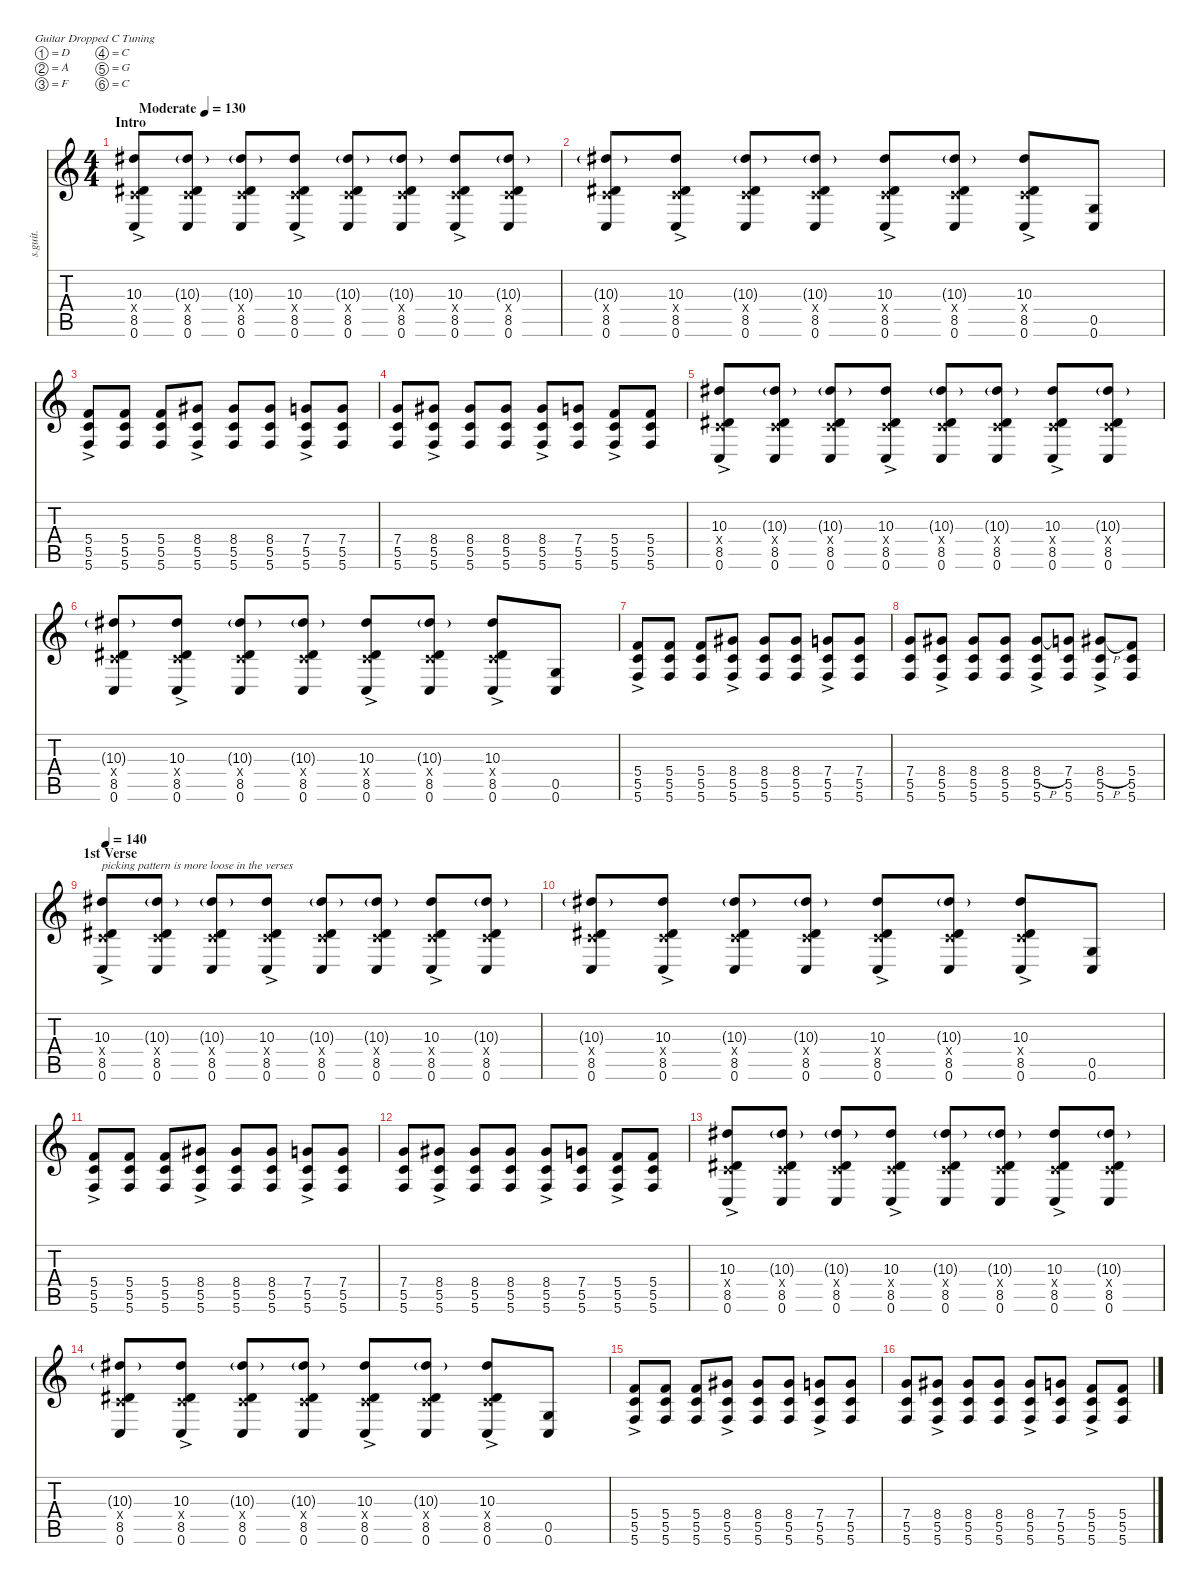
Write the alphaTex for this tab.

\defaultSystemsLayout 4
\hideDynamics
\bracketExtendMode nobrackets
\track ("Chino Moreno" "s.guit.") {instrument overdrivenguitar}
\staff {score tabs}
\tuning (D4 A3 F3 C3 G2 C2)
\ts (4 4)
\beaming (8 2 2 2 2)
\section ("" "Intro")
\tempo (130 "Moderate")
\clef g2
\ks c
(10.3{ac acc #} 8.5{ac acc #} 0.6{ac} 0.4{x}).8{lyrics (0 "") lyrics (1 "") lyrics (2 "") lyrics (3 "") lyrics (4 "") dy fff instrument overdrivenguitar} (10.3{g acc #} 8.5{acc #} 0.6 0.4{x}).8{lyrics (0 "") lyrics (1 "") lyrics (2 "") lyrics (3 "") lyrics (4 "")} (10.3{g acc #} 8.5{acc #} 0.6 0.4{x}).8{lyrics (0 "") lyrics (1 "") lyrics (2 "") lyrics (3 "") lyrics (4 "")} (10.3{ac acc #} 8.5{ac acc #} 0.6{ac} 0.4{x}).8{lyrics (0 "") lyrics (1 "") lyrics (2 "") lyrics (3 "") lyrics (4 "")} (10.3{g acc #} 8.5{acc #} 0.6 0.4{x}).8{lyrics (0 "") lyrics (1 "") lyrics (2 "") lyrics (3 "") lyrics (4 "")} (10.3{g acc #} 8.5{acc #} 0.6 0.4{x}).8{lyrics (0 "") lyrics (1 "") lyrics (2 "") lyrics (3 "") lyrics (4 "")} (10.3{ac acc #} 8.5{ac acc #} 0.6{ac} 0.4{x}).8{lyrics (0 "") lyrics (1 "") lyrics (2 "") lyrics (3 "") lyrics (4 "")} (10.3{g acc #} 8.5{acc #} 0.6 0.4{x}).8{lyrics (0 "") lyrics (1 "") lyrics (2 "") lyrics (3 "") lyrics (4 "")} |
(10.3{g acc #} 8.5{acc #} 0.6 0.4{x}).8{lyrics (0 "") lyrics (1 "") lyrics (2 "") lyrics (3 "") lyrics (4 "")} (10.3{ac acc #} 8.5{ac acc #} 0.6{ac} 0.4{x}).8{lyrics (0 "") lyrics (1 "") lyrics (2 "") lyrics (3 "") lyrics (4 "")} (10.3{g acc #} 8.5{acc #} 0.6 0.4{x}).8{lyrics (0 "") lyrics (1 "") lyrics (2 "") lyrics (3 "") lyrics (4 "")} (10.3{g acc #} 8.5{acc #} 0.6 0.4{x}).8{lyrics (0 "") lyrics (1 "") lyrics (2 "") lyrics (3 "") lyrics (4 "")} (10.3{ac acc #} 8.5{ac acc #} 0.6{ac} 0.4{x}).8{lyrics (0 "") lyrics (1 "") lyrics (2 "") lyrics (3 "") lyrics (4 "")} (10.3{g acc #} 8.5{acc #} 0.6 0.4{x}).8{lyrics (0 "") lyrics (1 "") lyrics (2 "") lyrics (3 "") lyrics (4 "")} (10.3{ac acc #} 8.5{ac acc #} 0.6{ac} 0.4{x}).8{lyrics (0 "") lyrics (1 "") lyrics (2 "") lyrics (3 "") lyrics (4 "")} (0.5 0.6).8{lyrics (0 "") lyrics (1 "") lyrics (2 "") lyrics (3 "") lyrics (4 "")} |
(5.4{ac} 5.5{ac} 5.6{ac}).8{lyrics (0 "") lyrics (1 "") lyrics (2 "") lyrics (3 "") lyrics (4 "")} (5.4 5.5 5.6).8{lyrics (0 "") lyrics (1 "") lyrics (2 "") lyrics (3 "") lyrics (4 "")} (5.4 5.5 5.6).8{lyrics (0 "") lyrics (1 "") lyrics (2 "") lyrics (3 "") lyrics (4 "")} (8.4{ac acc #} 5.5{ac} 5.6{ac}).8{lyrics (0 "") lyrics (1 "") lyrics (2 "") lyrics (3 "") lyrics (4 "")} (8.4{acc #} 5.5 5.6).8{lyrics (0 "") lyrics (1 "") lyrics (2 "") lyrics (3 "") lyrics (4 "")} (8.4{acc #} 5.5 5.6).8{lyrics (0 "") lyrics (1 "") lyrics (2 "") lyrics (3 "") lyrics (4 "")} (7.4{ac} 5.5{ac} 5.6{ac}).8{lyrics (0 "") lyrics (1 "") lyrics (2 "") lyrics (3 "") lyrics (4 "")} (7.4 5.5 5.6).8{lyrics (0 "") lyrics (1 "") lyrics (2 "") lyrics (3 "") lyrics (4 "")} |
(7.4 5.5 5.6).8{lyrics (0 "") lyrics (1 "") lyrics (2 "") lyrics (3 "") lyrics (4 "")} (8.4{ac acc #} 5.5{ac} 5.6{ac}).8{lyrics (0 "") lyrics (1 "") lyrics (2 "") lyrics (3 "") lyrics (4 "")} (8.4{acc #} 5.5 5.6).8{lyrics (0 "") lyrics (1 "") lyrics (2 "") lyrics (3 "") lyrics (4 "")} (8.4{acc #} 5.5 5.6).8{lyrics (0 "") lyrics (1 "") lyrics (2 "") lyrics (3 "") lyrics (4 "")} (8.4{ac acc #} 5.5{ac} 5.6{ac}).8{lyrics (0 "") lyrics (1 "") lyrics (2 "") lyrics (3 "") lyrics (4 "")} (7.4 5.5 5.6).8{lyrics (0 "") lyrics (1 "") lyrics (2 "") lyrics (3 "") lyrics (4 "")} (5.4{ac} 5.5{ac} 5.6{ac}).8{lyrics (0 "") lyrics (1 "") lyrics (2 "") lyrics (3 "") lyrics (4 "")} (5.4 5.5 5.6).8{lyrics (0 "") lyrics (1 "") lyrics (2 "") lyrics (3 "") lyrics (4 "")} |
(10.3{ac acc #} 8.5{ac acc #} 0.6{ac} 0.4{x}).8{lyrics (0 "") lyrics (1 "") lyrics (2 "") lyrics (3 "") lyrics (4 "")} (10.3{g acc #} 8.5{acc #} 0.6 0.4{x}).8{lyrics (0 "") lyrics (1 "") lyrics (2 "") lyrics (3 "") lyrics (4 "")} (10.3{g acc #} 8.5{acc #} 0.6 0.4{x}).8{lyrics (0 "") lyrics (1 "") lyrics (2 "") lyrics (3 "") lyrics (4 "")} (10.3{ac acc #} 8.5{ac acc #} 0.6{ac} 0.4{x}).8{lyrics (0 "") lyrics (1 "") lyrics (2 "") lyrics (3 "") lyrics (4 "")} (10.3{g acc #} 8.5{acc #} 0.6 0.4{x}).8{lyrics (0 "") lyrics (1 "") lyrics (2 "") lyrics (3 "") lyrics (4 "")} (10.3{g acc #} 8.5{acc #} 0.6 0.4{x}).8{lyrics (0 "") lyrics (1 "") lyrics (2 "") lyrics (3 "") lyrics (4 "")} (10.3{ac acc #} 8.5{ac acc #} 0.6{ac} 0.4{x}).8{lyrics (0 "") lyrics (1 "") lyrics (2 "") lyrics (3 "") lyrics (4 "")} (10.3{g acc #} 8.5{acc #} 0.6 0.4{x}).8{lyrics (0 "") lyrics (1 "") lyrics (2 "") lyrics (3 "") lyrics (4 "")} |
(10.3{g acc #} 8.5{acc #} 0.6 0.4{x}).8{lyrics (0 "") lyrics (1 "") lyrics (2 "") lyrics (3 "") lyrics (4 "")} (10.3{ac acc #} 8.5{ac acc #} 0.6{ac} 0.4{x}).8{lyrics (0 "") lyrics (1 "") lyrics (2 "") lyrics (3 "") lyrics (4 "")} (10.3{g acc #} 8.5{acc #} 0.6 0.4{x}).8{lyrics (0 "") lyrics (1 "") lyrics (2 "") lyrics (3 "") lyrics (4 "")} (10.3{g acc #} 8.5{acc #} 0.6 0.4{x}).8{lyrics (0 "") lyrics (1 "") lyrics (2 "") lyrics (3 "") lyrics (4 "")} (10.3{ac acc #} 8.5{ac acc #} 0.6{ac} 0.4{x}).8{lyrics (0 "") lyrics (1 "") lyrics (2 "") lyrics (3 "") lyrics (4 "")} (10.3{g acc #} 8.5{acc #} 0.6 0.4{x}).8{lyrics (0 "") lyrics (1 "") lyrics (2 "") lyrics (3 "") lyrics (4 "")} (10.3{ac acc #} 8.5{ac acc #} 0.6{ac} 0.4{x}).8{lyrics (0 "") lyrics (1 "") lyrics (2 "") lyrics (3 "") lyrics (4 "")} (0.5 0.6).8{lyrics (0 "") lyrics (1 "") lyrics (2 "") lyrics (3 "") lyrics (4 "")} |
(5.4{ac} 5.5{ac} 5.6{ac}).8{lyrics (0 "") lyrics (1 "") lyrics (2 "") lyrics (3 "") lyrics (4 "")} (5.4 5.5 5.6).8{lyrics (0 "") lyrics (1 "") lyrics (2 "") lyrics (3 "") lyrics (4 "")} (5.4 5.5 5.6).8{lyrics (0 "") lyrics (1 "") lyrics (2 "") lyrics (3 "") lyrics (4 "")} (8.4{ac acc #} 5.5{ac} 5.6{ac}).8{lyrics (0 "") lyrics (1 "") lyrics (2 "") lyrics (3 "") lyrics (4 "")} (8.4{acc #} 5.5 5.6).8{lyrics (0 "") lyrics (1 "") lyrics (2 "") lyrics (3 "") lyrics (4 "")} (8.4{acc #} 5.5 5.6).8{lyrics (0 "") lyrics (1 "") lyrics (2 "") lyrics (3 "") lyrics (4 "")} (7.4{ac} 5.5{ac} 5.6{ac}).8{lyrics (0 "") lyrics (1 "") lyrics (2 "") lyrics (3 "") lyrics (4 "")} (7.4 5.5 5.6).8{lyrics (0 "") lyrics (1 "") lyrics (2 "") lyrics (3 "") lyrics (4 "")} |
(7.4 5.5 5.6).8{lyrics (0 "") lyrics (1 "") lyrics (2 "") lyrics (3 "") lyrics (4 "")} (8.4{ac acc #} 5.5{ac} 5.6{ac}).8{lyrics (0 "") lyrics (1 "") lyrics (2 "") lyrics (3 "") lyrics (4 "")} (8.4{acc #} 5.5 5.6).8{lyrics (0 "") lyrics (1 "") lyrics (2 "") lyrics (3 "") lyrics (4 "")} (8.4{acc #} 5.5 5.6).8{lyrics (0 "") lyrics (1 "") lyrics (2 "") lyrics (3 "") lyrics (4 "")} (8.4{h ac acc #} 5.5{ac} 5.6{ac}).8{lyrics (0 "") lyrics (1 "") lyrics (2 "") lyrics (3 "") lyrics (4 "")} (7.4 5.5 5.6).8{lyrics (0 "") lyrics (1 "") lyrics (2 "") lyrics (3 "") lyrics (4 "")} (8.4{h acc #} 5.5{ac} 5.6{ac}).8{lyrics (0 "") lyrics (1 "") lyrics (2 "") lyrics (3 "") lyrics (4 "")} (5.4 5.5 5.6).8{lyrics (0 "") lyrics (1 "") lyrics (2 "") lyrics (3 "") lyrics (4 "")} |
\section ("" "1st Verse")
\tempo 140
(10.3{ac acc #} 8.5{ac acc #} 0.6{ac} 0.4{x}).8{txt "picking pattern is more loose in the verses" lyrics (0 "") lyrics (1 "") lyrics (2 "") lyrics (3 "") lyrics (4 "")} (10.3{g acc #} 8.5{acc #} 0.6 0.4{x}).8{lyrics (0 "") lyrics (1 "") lyrics (2 "") lyrics (3 "") lyrics (4 "")} (10.3{g acc #} 8.5{acc #} 0.6 0.4{x}).8{lyrics (0 "") lyrics (1 "") lyrics (2 "") lyrics (3 "") lyrics (4 "")} (10.3{ac acc #} 8.5{ac acc #} 0.6{ac} 0.4{x}).8{lyrics (0 "") lyrics (1 "") lyrics (2 "") lyrics (3 "") lyrics (4 "")} (10.3{g acc #} 8.5{acc #} 0.6 0.4{x}).8{lyrics (0 "") lyrics (1 "") lyrics (2 "") lyrics (3 "") lyrics (4 "")} (10.3{g acc #} 8.5{acc #} 0.6 0.4{x}).8{lyrics (0 "") lyrics (1 "") lyrics (2 "") lyrics (3 "") lyrics (4 "")} (10.3{ac acc #} 8.5{ac acc #} 0.6{ac} 0.4{x}).8{lyrics (0 "") lyrics (1 "") lyrics (2 "") lyrics (3 "") lyrics (4 "")} (10.3{g acc #} 8.5{acc #} 0.6 0.4{x}).8{lyrics (0 "") lyrics (1 "") lyrics (2 "") lyrics (3 "") lyrics (4 "")} |
(10.3{g acc #} 8.5{acc #} 0.6 0.4{x}).8{lyrics (0 "") lyrics (1 "") lyrics (2 "") lyrics (3 "") lyrics (4 "")} (10.3{ac acc #} 8.5{ac acc #} 0.6{ac} 0.4{x}).8{lyrics (0 "") lyrics (1 "") lyrics (2 "") lyrics (3 "") lyrics (4 "")} (10.3{g acc #} 8.5{acc #} 0.6 0.4{x}).8{lyrics (0 "") lyrics (1 "") lyrics (2 "") lyrics (3 "") lyrics (4 "")} (10.3{g acc #} 8.5{acc #} 0.6 0.4{x}).8{lyrics (0 "") lyrics (1 "") lyrics (2 "") lyrics (3 "") lyrics (4 "")} (10.3{ac acc #} 8.5{ac acc #} 0.6{ac} 0.4{x}).8{lyrics (0 "") lyrics (1 "") lyrics (2 "") lyrics (3 "") lyrics (4 "")} (10.3{g acc #} 8.5{acc #} 0.6 0.4{x}).8{lyrics (0 "") lyrics (1 "") lyrics (2 "") lyrics (3 "") lyrics (4 "")} (10.3{ac acc #} 8.5{ac acc #} 0.6{ac} 0.4{x}).8{lyrics (0 "") lyrics (1 "") lyrics (2 "") lyrics (3 "") lyrics (4 "")} (0.5 0.6).8{lyrics (0 "") lyrics (1 "") lyrics (2 "") lyrics (3 "") lyrics (4 "")} |
(5.4{ac} 5.5{ac} 5.6{ac}).8{lyrics (0 "") lyrics (1 "") lyrics (2 "") lyrics (3 "") lyrics (4 "")} (5.4 5.5 5.6).8{lyrics (0 "") lyrics (1 "") lyrics (2 "") lyrics (3 "") lyrics (4 "")} (5.4 5.5 5.6).8{lyrics (0 "") lyrics (1 "") lyrics (2 "") lyrics (3 "") lyrics (4 "")} (8.4{ac acc #} 5.5{ac} 5.6{ac}).8{lyrics (0 "") lyrics (1 "") lyrics (2 "") lyrics (3 "") lyrics (4 "")} (8.4{acc #} 5.5 5.6).8{lyrics (0 "") lyrics (1 "") lyrics (2 "") lyrics (3 "") lyrics (4 "")} (8.4{acc #} 5.5 5.6).8{lyrics (0 "") lyrics (1 "") lyrics (2 "") lyrics (3 "") lyrics (4 "")} (7.4{ac} 5.5{ac} 5.6{ac}).8{lyrics (0 "") lyrics (1 "") lyrics (2 "") lyrics (3 "") lyrics (4 "")} (7.4 5.5 5.6).8{lyrics (0 "") lyrics (1 "") lyrics (2 "") lyrics (3 "") lyrics (4 "")} |
(7.4 5.5 5.6).8{lyrics (0 "") lyrics (1 "") lyrics (2 "") lyrics (3 "") lyrics (4 "")} (8.4{ac acc #} 5.5{ac} 5.6{ac}).8{lyrics (0 "") lyrics (1 "") lyrics (2 "") lyrics (3 "") lyrics (4 "")} (8.4{acc #} 5.5 5.6).8{lyrics (0 "") lyrics (1 "") lyrics (2 "") lyrics (3 "") lyrics (4 "")} (8.4{acc #} 5.5 5.6).8{lyrics (0 "") lyrics (1 "") lyrics (2 "") lyrics (3 "") lyrics (4 "")} (8.4{ac acc #} 5.5{ac} 5.6{ac}).8{lyrics (0 "") lyrics (1 "") lyrics (2 "") lyrics (3 "") lyrics (4 "")} (7.4 5.5 5.6).8{lyrics (0 "") lyrics (1 "") lyrics (2 "") lyrics (3 "") lyrics (4 "")} (5.4{ac} 5.5{ac} 5.6{ac}).8{lyrics (0 "") lyrics (1 "") lyrics (2 "") lyrics (3 "") lyrics (4 "")} (5.4 5.5 5.6).8{lyrics (0 "") lyrics (1 "") lyrics (2 "") lyrics (3 "") lyrics (4 "")} |
(10.3{ac acc #} 8.5{ac acc #} 0.6{ac} 0.4{x}).8{lyrics (0 "") lyrics (1 "") lyrics (2 "") lyrics (3 "") lyrics (4 "")} (10.3{g acc #} 8.5{acc #} 0.6 0.4{x}).8{lyrics (0 "") lyrics (1 "") lyrics (2 "") lyrics (3 "") lyrics (4 "")} (10.3{g acc #} 8.5{acc #} 0.6 0.4{x}).8{lyrics (0 "") lyrics (1 "") lyrics (2 "") lyrics (3 "") lyrics (4 "")} (10.3{ac acc #} 8.5{ac acc #} 0.6{ac} 0.4{x}).8{lyrics (0 "") lyrics (1 "") lyrics (2 "") lyrics (3 "") lyrics (4 "")} (10.3{g acc #} 8.5{acc #} 0.6 0.4{x}).8{lyrics (0 "") lyrics (1 "") lyrics (2 "") lyrics (3 "") lyrics (4 "")} (10.3{g acc #} 8.5{acc #} 0.6 0.4{x}).8{lyrics (0 "") lyrics (1 "") lyrics (2 "") lyrics (3 "") lyrics (4 "")} (10.3{ac acc #} 8.5{ac acc #} 0.6{ac} 0.4{x}).8{lyrics (0 "") lyrics (1 "") lyrics (2 "") lyrics (3 "") lyrics (4 "")} (10.3{g acc #} 8.5{acc #} 0.6 0.4{x}).8{lyrics (0 "") lyrics (1 "") lyrics (2 "") lyrics (3 "") lyrics (4 "")} |
(10.3{g acc #} 8.5{acc #} 0.6 0.4{x}).8{lyrics (0 "") lyrics (1 "") lyrics (2 "") lyrics (3 "") lyrics (4 "")} (10.3{ac acc #} 8.5{ac acc #} 0.6{ac} 0.4{x}).8{lyrics (0 "") lyrics (1 "") lyrics (2 "") lyrics (3 "") lyrics (4 "")} (10.3{g acc #} 8.5{acc #} 0.6 0.4{x}).8{lyrics (0 "") lyrics (1 "") lyrics (2 "") lyrics (3 "") lyrics (4 "")} (10.3{g acc #} 8.5{acc #} 0.6 0.4{x}).8{lyrics (0 "") lyrics (1 "") lyrics (2 "") lyrics (3 "") lyrics (4 "")} (10.3{ac acc #} 8.5{ac acc #} 0.6{ac} 0.4{x}).8{lyrics (0 "") lyrics (1 "") lyrics (2 "") lyrics (3 "") lyrics (4 "")} (10.3{g acc #} 8.5{acc #} 0.6 0.4{x}).8{lyrics (0 "") lyrics (1 "") lyrics (2 "") lyrics (3 "") lyrics (4 "")} (10.3{ac acc #} 8.5{ac acc #} 0.6{ac} 0.4{x}).8{lyrics (0 "") lyrics (1 "") lyrics (2 "") lyrics (3 "") lyrics (4 "")} (0.5 0.6).8{lyrics (0 "") lyrics (1 "") lyrics (2 "") lyrics (3 "") lyrics (4 "")} |
(5.4{ac} 5.5{ac} 5.6{ac}).8{lyrics (0 "") lyrics (1 "") lyrics (2 "") lyrics (3 "") lyrics (4 "")} (5.4 5.5 5.6).8{lyrics (0 "") lyrics (1 "") lyrics (2 "") lyrics (3 "") lyrics (4 "")} (5.4 5.5 5.6).8{lyrics (0 "") lyrics (1 "") lyrics (2 "") lyrics (3 "") lyrics (4 "")} (8.4{ac acc #} 5.5{ac} 5.6{ac}).8{lyrics (0 "") lyrics (1 "") lyrics (2 "") lyrics (3 "") lyrics (4 "")} (8.4{acc #} 5.5 5.6).8{lyrics (0 "") lyrics (1 "") lyrics (2 "") lyrics (3 "") lyrics (4 "")} (8.4{acc #} 5.5 5.6).8{lyrics (0 "") lyrics (1 "") lyrics (2 "") lyrics (3 "") lyrics (4 "")} (7.4{ac} 5.5{ac} 5.6{ac}).8{lyrics (0 "") lyrics (1 "") lyrics (2 "") lyrics (3 "") lyrics (4 "")} (7.4 5.5 5.6).8{lyrics (0 "") lyrics (1 "") lyrics (2 "") lyrics (3 "") lyrics (4 "")} |
(7.4 5.5 5.6).8{lyrics (0 "") lyrics (1 "") lyrics (2 "") lyrics (3 "") lyrics (4 "")} (8.4{ac acc #} 5.5{ac} 5.6{ac}).8{lyrics (0 "") lyrics (1 "") lyrics (2 "") lyrics (3 "") lyrics (4 "")} (8.4{acc #} 5.5 5.6).8{lyrics (0 "") lyrics (1 "") lyrics (2 "") lyrics (3 "") lyrics (4 "")} (8.4{acc #} 5.5 5.6).8{lyrics (0 "") lyrics (1 "") lyrics (2 "") lyrics (3 "") lyrics (4 "")} (8.4{ac acc #} 5.5{ac} 5.6{ac}).8{lyrics (0 "") lyrics (1 "") lyrics (2 "") lyrics (3 "") lyrics (4 "")} (7.4 5.5 5.6).8{lyrics (0 "") lyrics (1 "") lyrics (2 "") lyrics (3 "") lyrics (4 "")} (5.4{ac} 5.5{ac} 5.6{ac}).8{lyrics (0 "") lyrics (1 "") lyrics (2 "") lyrics (3 "") lyrics (4 "")} (5.4 5.5 5.6).8{lyrics (0 "") lyrics (1 "") lyrics (2 "") lyrics (3 "") lyrics (4 "")}
